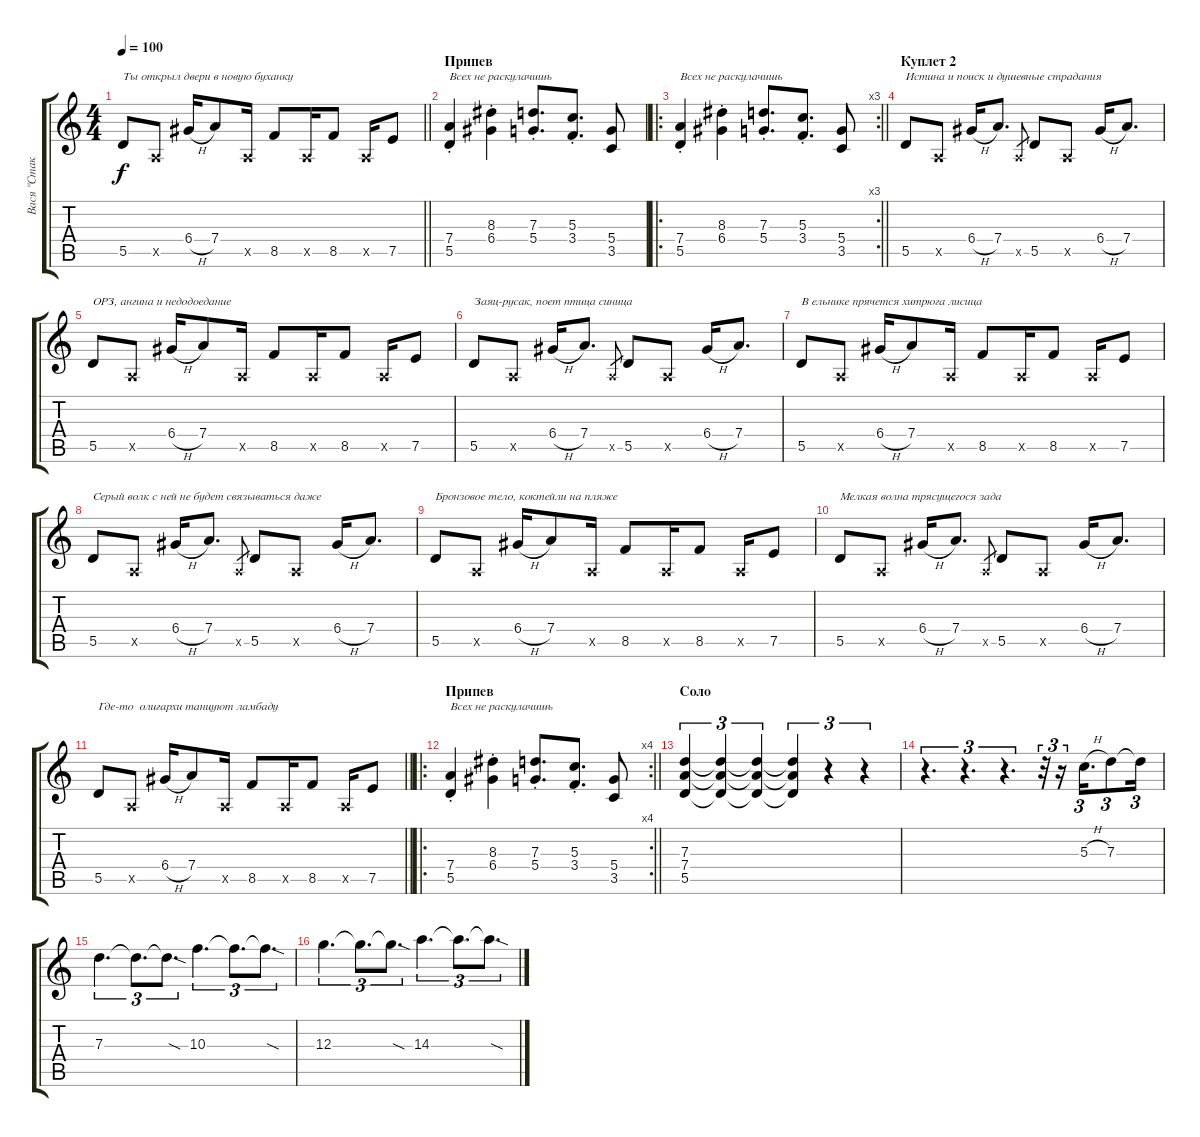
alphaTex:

\track ("Вася \"Стакан\" Васин" "Вася \"Стак") {instrument distortionguitar}
\staff {score tabs}
\tuning (E4 B3 G3 D3 A2 E2) {hide}
\ts (4 4)
\tempo 100
\clef g2
\barLineRight lightlight
\ks c
5.5.8{txt "Ты открыл двери в новую буханку" dy f} 0.5{x}.8 6.4{h}.16 7.4.8 0.5{x}.16 8.5.8 0.5{x}.16 8.5.8 0.5{x}.16 7.5.8 |
\section ("" "Припев")
(7.4{st} 5.5{st}).4{txt "Всех не раскулачишь"} (8.3{st} 6.4{st}).4 (7.3{st} 5.4{st}).8{d} (5.3{st} 3.4{st}).8{d} (5.4 3.5).8 |
\ro
\rc 3
\barLineRight lightlight
(7.4{st} 5.5{st}).4{txt "Всех не раскулачишь"} (8.3{st} 6.4{st}).4 (7.3{st} 5.4{st}).8{d} (5.3{st} 3.4{st}).8{d} (5.4 3.5).8 |
\section ("" "Куплет 2")
5.5.8{txt "Истина и поиск и душевные страдания"} 0.5{x}.8 6.4{h}.16 7.4.8{d} 0.5{x}.8{gr} 5.5.8 0.5{x}.8 6.4{h}.16 7.4.8{d} |
5.5.8{txt "ОРЗ, ангина и недодоедание"} 0.5{x}.8 6.4{h}.16 7.4.8 0.5{x}.16 8.5.8 0.5{x}.16 8.5.8 0.5{x}.16 7.5.8 |
5.5.8{txt "Заяц-русак, поет птица синица"} 0.5{x}.8 6.4{h}.16 7.4.8{d} 0.5{x}.8{gr} 5.5.8 0.5{x}.8 6.4{h}.16 7.4.8{d} |
5.5.8{txt "В ельнике прячется хитрюга лисица"} 0.5{x}.8 6.4{h}.16 7.4.8 0.5{x}.16 8.5.8 0.5{x}.16 8.5.8 0.5{x}.16 7.5.8 |
5.5.8{txt "Серый волк с ней не будет связываться даже"} 0.5{x}.8 6.4{h}.16 7.4.8{d} 0.5{x}.8{gr} 5.5.8 0.5{x}.8 6.4{h}.16 7.4.8{d} |
5.5.8{txt "Бронзовое тело, коктейли на пляже"} 0.5{x}.8 6.4{h}.16 7.4.8 0.5{x}.16 8.5.8 0.5{x}.16 8.5.8 0.5{x}.16 7.5.8 |
5.5.8{txt "Мелкая волна трясущегося зада"} 0.5{x}.8 6.4{h}.16 7.4.8{d} 0.5{x}.8{gr} 5.5.8 0.5{x}.8 6.4{h}.16 7.4.8{d} |
\barLineRight lightlight
5.5.8{txt "Где-то  олигархи танцуют ламбаду"} 0.5{x}.8 6.4{h}.16 7.4.8 0.5{x}.16 8.5.8 0.5{x}.16 8.5.8 0.5{x}.16 7.5.8 |
\ro
\rc 4
\section ("" "Припев")
\barLineRight lightlight
(7.4{st} 5.5{st}).4{txt "Всех не раскулачишь"} (8.3{st} 6.4{st}).4 (7.3{st} 5.4{st}).8{d} (5.3{st} 3.4{st}).8{d} (5.4 3.5).8 |
\section ("" "Соло")
(7.3 7.4 5.5).4{tu (3 2)} (7.3{t} 7.4{t} 5.5{t}).4{tu (3 2)} (7.3{t} 7.4{t} 5.5{t}).4{tu (3 2)} (7.3{t} 7.4{t} 5.5{t}).4{tu (3 2)} r.4{tu (3 2)} r.4{tu (3 2)} |
r.4{d tu (3 2)} r.4{d tu (3 2)} r.4{d tu (3 2)} r.32{tu (3 2)} r.16{tu (3 2)} 5.3{h}.16{d tu (3 2)} 7.3.8{tu (3 2)} 7.3{t}.16{tu (3 2)} |
7.3.4{d tu (3 2)} 7.3{t}.8{d tu (3 2)} 7.3{sod t}.8{d tu (3 2)} 10.3.4{d tu (3 2)} 10.3{t}.8{d tu (3 2)} 10.3{sod t}.8{d tu (3 2)} |
12.3.4{d tu (3 2)} 12.3{t}.8{d tu (3 2)} 12.3{sod t}.8{d tu (3 2)} 14.3.4{d tu (3 2)} 14.3{t}.8{d tu (3 2)} 14.3{sod t}.8{d tu (3 2)}
